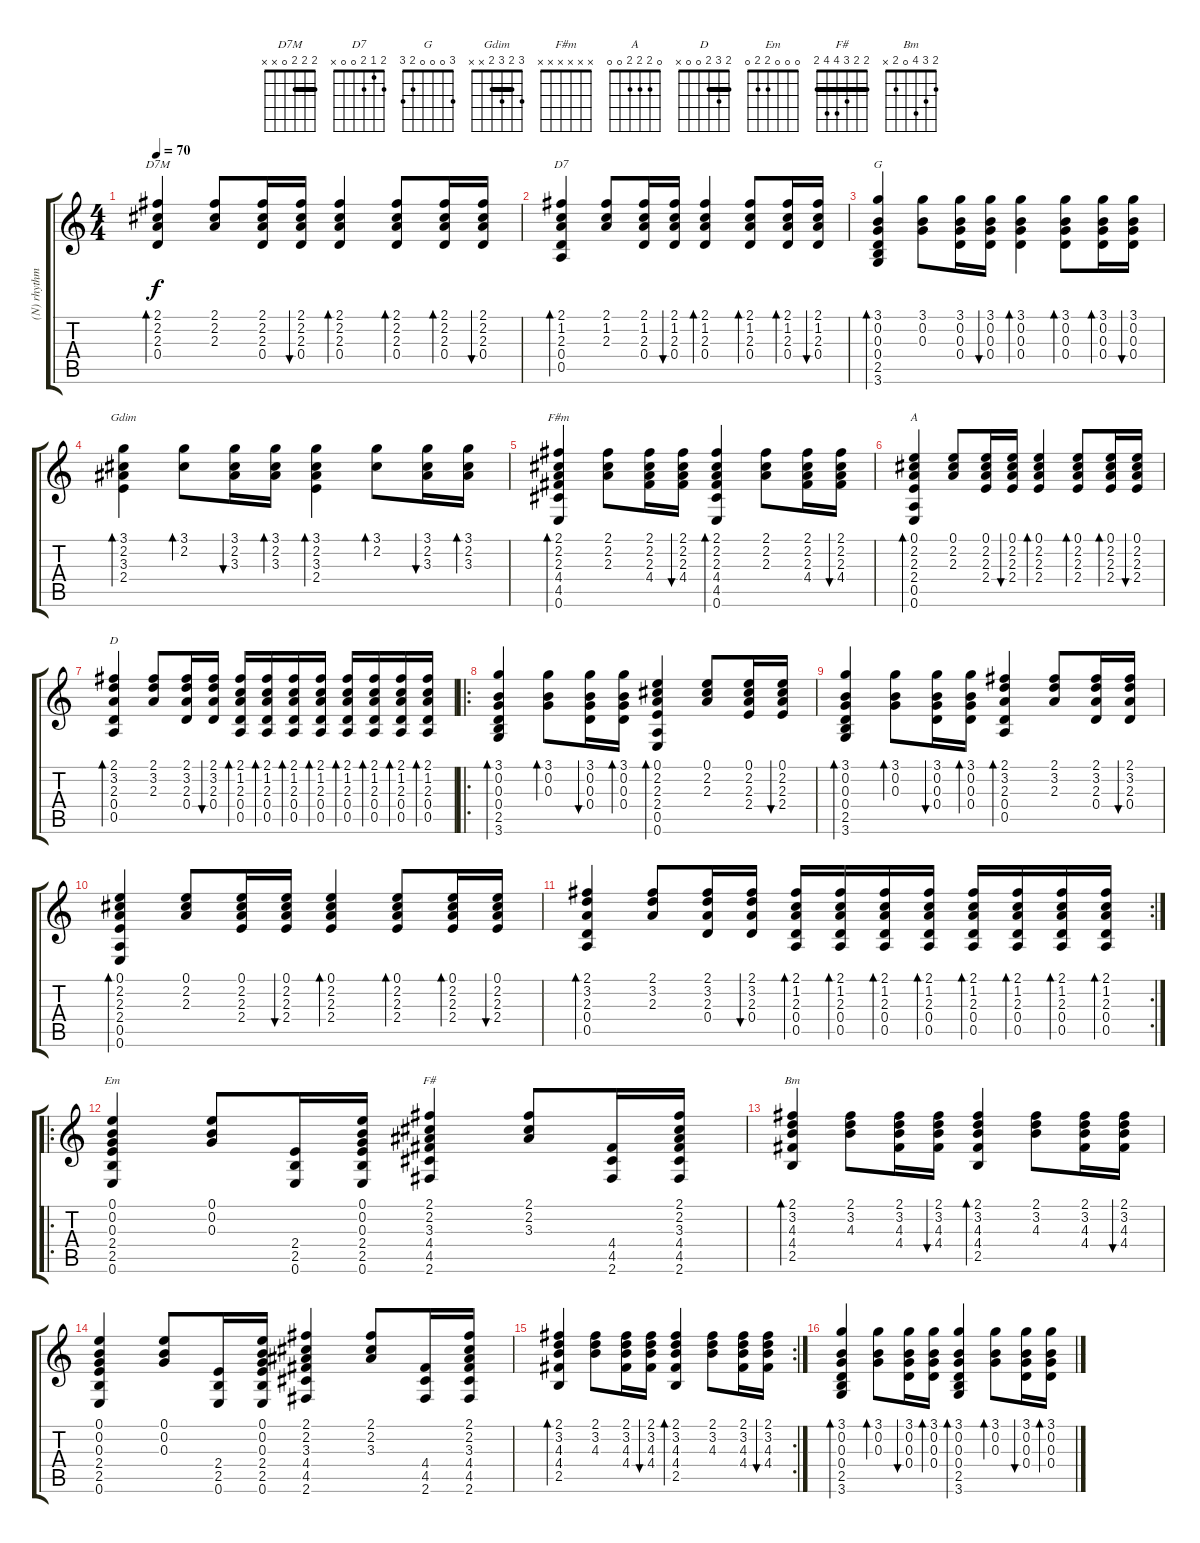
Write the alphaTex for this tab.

\track ("(N) rhythm guitar " "(N) rhythm") {instrument electricguitarjazz}
\staff {score tabs}
\tuning (E4 B3 G3 D3 A2 E2) {hide}
\chord ("D7M" 2 2 2 0 x x) {barre 2}
\chord ("D7" 2 1 2 0 0 x)
\chord ("G" 3 0 0 0 2 3)
\chord ("Gdim" 3 2 3 2 x x) {barre 2}
\chord ("F#m" x x x x x x)
\chord ("A" 0 2 2 2 0 0)
\chord ("D" 2 3 2 0 0 x) {barre 2}
\chord ("Em" 0 0 0 2 2 0)
\chord ("F#" 2 2 3 4 4 2) {barre 2}
\chord ("Bm" 2 3 4 0 2 x)
\ts (4 4)
\tempo 70
\clef g2
\ks c
(2.1 2.2 2.3 0.4).4{bd 60 ch "D7M" dy f} (2.1 2.2 2.3).8 (2.1 2.2 2.3 0.4).16 (2.1 2.2 2.3 0.4).16{bu 60} (2.1 2.2 2.3 0.4).4{bd 60} (2.1 2.2 2.3 0.4).8{bd 60} (2.1 2.2 2.3 0.4).16{bd 60} (2.1 2.2 2.3 0.4).16{bu 60} |
(2.1 1.2 2.3 0.4 0.5).4{bd 60 ch "D7"} (2.1 1.2 2.3).8 (2.1 1.2 2.3 0.4).16 (2.1 1.2 2.3 0.4).16{bu 60} (2.1 1.2 2.3 0.4).4{bd 60} (2.1 1.2 2.3 0.4).8{bd 60} (2.1 1.2 2.3 0.4).16{bd 60} (2.1 1.2 2.3 0.4).16{bu 60} |
(3.1 0.2 0.3 0.4 2.5 3.6).4{bd 60 ch "G"} (3.1 0.2 0.3).8 (3.1 0.2 0.3 0.4).16 (3.1 0.2 0.3 0.4).16{bu 60} (3.1 0.2 0.3 0.4).4{bd 60} (3.1 0.2 0.3 0.4).8{bd 60} (3.1 0.2 0.3 0.4).16{bd 60} (3.1 0.2 0.3 0.4).16{bu 60} |
(3.1 2.2 3.3 2.4).4{bd 120 ch "Gdim"} (3.1 2.2).8{bd 120} (3.1 2.2 3.3).16{bu 120} (3.1 2.2 3.3).16{bd 120} (3.1 2.2 3.3 2.4).4{bd 120} (3.1 2.2).8{bd 120} (3.1 2.2 3.3).16{bu 120} (3.1 2.2 3.3).16{bd 120} |
(2.1 2.2 2.3 4.4 4.5 0.6).4{bd 60 ch "F#m"} (2.1 2.2 2.3).8 (2.1 2.2 2.3 4.4).16 (2.1 2.2 2.3 4.4).16{bu 60} (2.1 2.2 2.3 4.4 4.5 0.6).4{bd 60} (2.1 2.2 2.3).8 (2.1 2.2 2.3 4.4).16 (2.1 2.2 2.3 4.4).16{bu 60} |
(0.1 2.2 2.3 2.4 0.5 0.6).4{bd 60 ch "A"} (0.1 2.2 2.3).8 (0.1 2.2 2.3 2.4).16 (0.1 2.2 2.3 2.4).16{bu 60} (0.1 2.2 2.3 2.4).4{bd 60} (0.1 2.2 2.3 2.4).8{bd 60} (0.1 2.2 2.3 2.4).16{bd 60} (0.1 2.2 2.3 2.4).16{bu 60} |
(2.1 3.2 2.3 0.4 0.5).4{bd 60 ch "D"} (2.1 3.2 2.3).8 (2.1 3.2 2.3 0.4).16 (2.1 3.2 2.3 0.4).16{bu 60} (2.1 1.2 2.3 0.4 0.5).16{bd 60} (2.1 1.2 2.3 0.4 0.5).16{bd 60} (2.1 1.2 2.3 0.4 0.5).16{bd 60} (2.1 1.2 2.3 0.4 0.5).16{bd 60} (2.1 1.2 2.3 0.4 0.5).16{bd 60} (2.1 1.2 2.3 0.4 0.5).16{bd 60} (2.1 1.2 2.3 0.4 0.5).16{bd 60} (2.1 1.2 2.3 0.4 0.5).16{bd 60} |
\ro
(3.1 0.2 0.3 0.4 2.5 3.6).4{bd 60} (3.1 0.2 0.3).8{bd 60} (3.1 0.2 0.3 0.4).16{bu 60} (3.1 0.2 0.3 0.4).16{bd 60} (0.1 2.2 2.3 2.4 0.5 0.6).4{bd 60} (0.1 2.2 2.3).8 (0.1 2.2 2.3 2.4).16 (0.1 2.2 2.3 2.4).16{bu 60} |
(3.1 0.2 0.3 0.4 2.5 3.6).4{bd 60} (3.1 0.2 0.3).8{bd 60} (3.1 0.2 0.3 0.4).16{bu 60} (3.1 0.2 0.3 0.4).16{bd 60} (2.1 3.2 2.3 0.4 0.5).4{bd 60} (2.1 3.2 2.3).8 (2.1 3.2 2.3 0.4).16 (2.1 3.2 2.3 0.4).16{bu 60} |
(0.1 2.2 2.3 2.4 0.5 0.6).4{bd 60} (0.1 2.2 2.3).8 (0.1 2.2 2.3 2.4).16 (0.1 2.2 2.3 2.4).16{bu 60} (0.1 2.2 2.3 2.4).4{bd 60} (0.1 2.2 2.3 2.4).8{bd 60} (0.1 2.2 2.3 2.4).16{bd 60} (0.1 2.2 2.3 2.4).16{bu 60} |
\rc 2
(2.1 3.2 2.3 0.4 0.5).4{bd 60} (2.1 3.2 2.3).8 (2.1 3.2 2.3 0.4).16 (2.1 3.2 2.3 0.4).16{bu 60} (2.1 1.2 2.3 0.4 0.5).16{bd 60} (2.1 1.2 2.3 0.4 0.5).16{bd 60} (2.1 1.2 2.3 0.4 0.5).16{bd 60} (2.1 1.2 2.3 0.4 0.5).16{bd 60} (2.1 1.2 2.3 0.4 0.5).16{bd 60} (2.1 1.2 2.3 0.4 0.5).16{bd 60} (2.1 1.2 2.3 0.4 0.5).16{bd 60} (2.1 1.2 2.3 0.4 0.5).16{bd 60} |
\ro
(0.1 0.2 0.3 2.4 2.5 0.6).4{ch "Em"} (0.1 0.2 0.3).8 (2.4 2.5 0.6).16 (0.1 0.2 0.3 2.4 2.5 0.6).16 (2.1 2.2 3.3 4.4 4.5 2.6).4{ch "F#"} (2.1 2.2 3.3).8 (4.4 4.5 2.6).16 (2.1 2.2 3.3 4.4 4.5 2.6).16 |
(2.1 3.2 4.3 4.4 2.5).4{bd 60 ch "Bm"} (2.1 3.2 4.3).8 (2.1 3.2 4.3 4.4).16 (2.1 3.2 4.3 4.4).16{bu 60} (2.1 3.2 4.3 4.4 2.5).4{bd 60} (2.1 3.2 4.3).8 (2.1 3.2 4.3 4.4).16 (2.1 3.2 4.3 4.4).16{bu 60} |
(0.1 0.2 0.3 2.4 2.5 0.6).4 (0.1 0.2 0.3).8 (2.4 2.5 0.6).16 (0.1 0.2 0.3 2.4 2.5 0.6).16 (2.1 2.2 3.3 4.4 4.5 2.6).4 (2.1 2.2 3.3).8 (4.4 4.5 2.6).16 (2.1 2.2 3.3 4.4 4.5 2.6).16 |
\rc 2
(2.1 3.2 4.3 4.4 2.5).4{bd 60} (2.1 3.2 4.3).8 (2.1 3.2 4.3 4.4).16 (2.1 3.2 4.3 4.4).16{bu 60} (2.1 3.2 4.3 4.4 2.5).4{bd 60} (2.1 3.2 4.3).8 (2.1 3.2 4.3 4.4).16 (2.1 3.2 4.3 4.4).16{bu 60} |
(3.1 0.2 0.3 0.4 2.5 3.6).4{bd 60} (3.1 0.2 0.3).8{bd 60} (3.1 0.2 0.3 0.4).16{bu 60} (3.1 0.2 0.3 0.4).16{bd 60} (3.1 0.2 0.3 0.4 2.5 3.6).4{bd 60} (3.1 0.2 0.3).8{bd 60} (3.1 0.2 0.3 0.4).16{bu 60} (3.1 0.2 0.3 0.4).16{bd 60}
